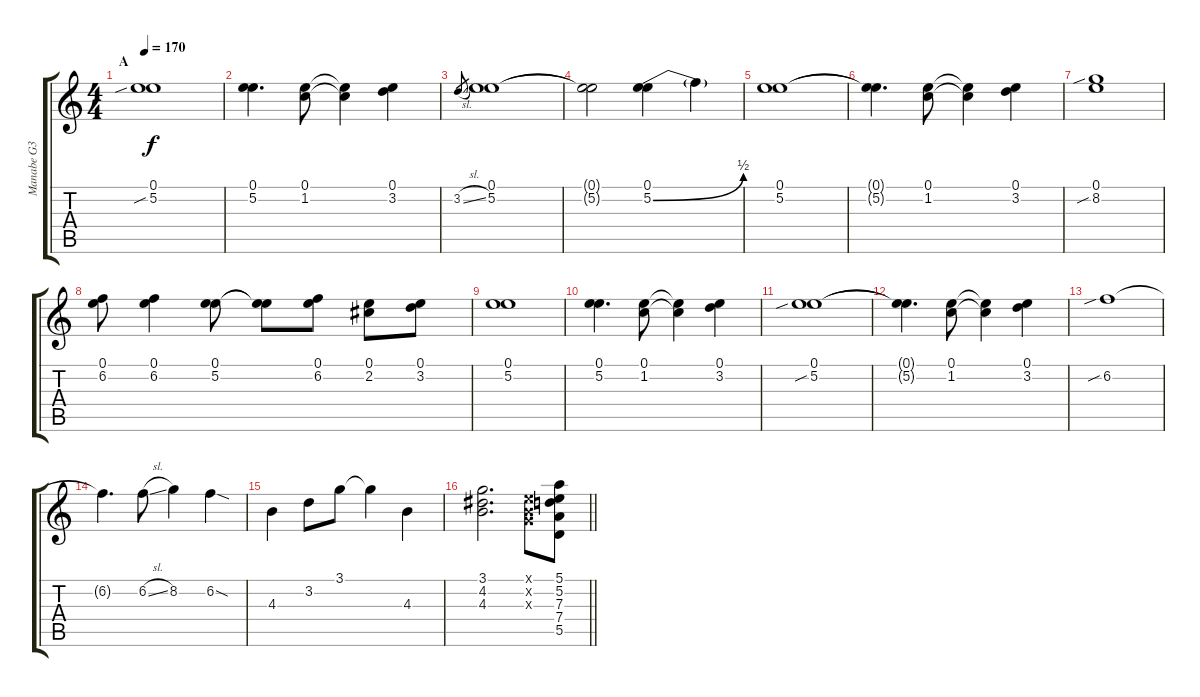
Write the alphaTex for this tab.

\track ("Manabe G3" "Manabe G3") {instrument overdrivenguitar}
\staff {score tabs}
\tuning (E4 B3 G3 D3 A2 E2) {hide}
\ts (4 4)
\section ("" "A")
\tempo 170
\clef g2
\ks c
(0.1 5.2{sib}).1{dy f} |
(0.1 5.2).4{d} (0.1 1.2).8 (0.1{t} 1.2{t}).4 (0.1 3.2).4 |
3.2{sl}.8{gr} (0.1 5.2).1 |
(0.1{t} 5.2{t}).2 (0.1 5.2{be (bend 0 0 60 2)}).4 5.2{t}.4 |
(0.1 5.2).1 |
(0.1{t} 5.2{t}).4{d} (0.1 1.2).8 (0.1{t} 1.2{t}).4 (0.1 3.2).4 |
(0.1 8.2{sib}).1 |
(0.1 6.2).8 (0.1 6.2).4 (0.1 5.2).8 (0.1{t} 5.2{t}).8 (0.1 6.2).8 (0.1 2.2).8 (0.1 3.2).8 |
(0.1 5.2).1 |
(0.1 5.2).4{d} (0.1 1.2).8 (0.1{t} 1.2{t}).4 (0.1 3.2).4 |
(0.1 5.2{sib}).1 |
(0.1{t} 5.2{t}).4{d} (0.1 1.2).8 (0.1{t} 1.2{t}).4 (0.1 3.2).4 |
6.2{sib}.1 |
6.2{t}.4{d} 6.2{sl}.8 8.2.4 6.2{sod}.4 |
4.3.4 3.2.8 3.1.8 3.1{t}.4 4.3.4 |
\barLineRight lightlight
(3.1 4.2 4.3).2{d} (0.1{x} 0.2{x} 0.3{x}).8 (5.1 5.2 7.3 7.4 5.5).8
